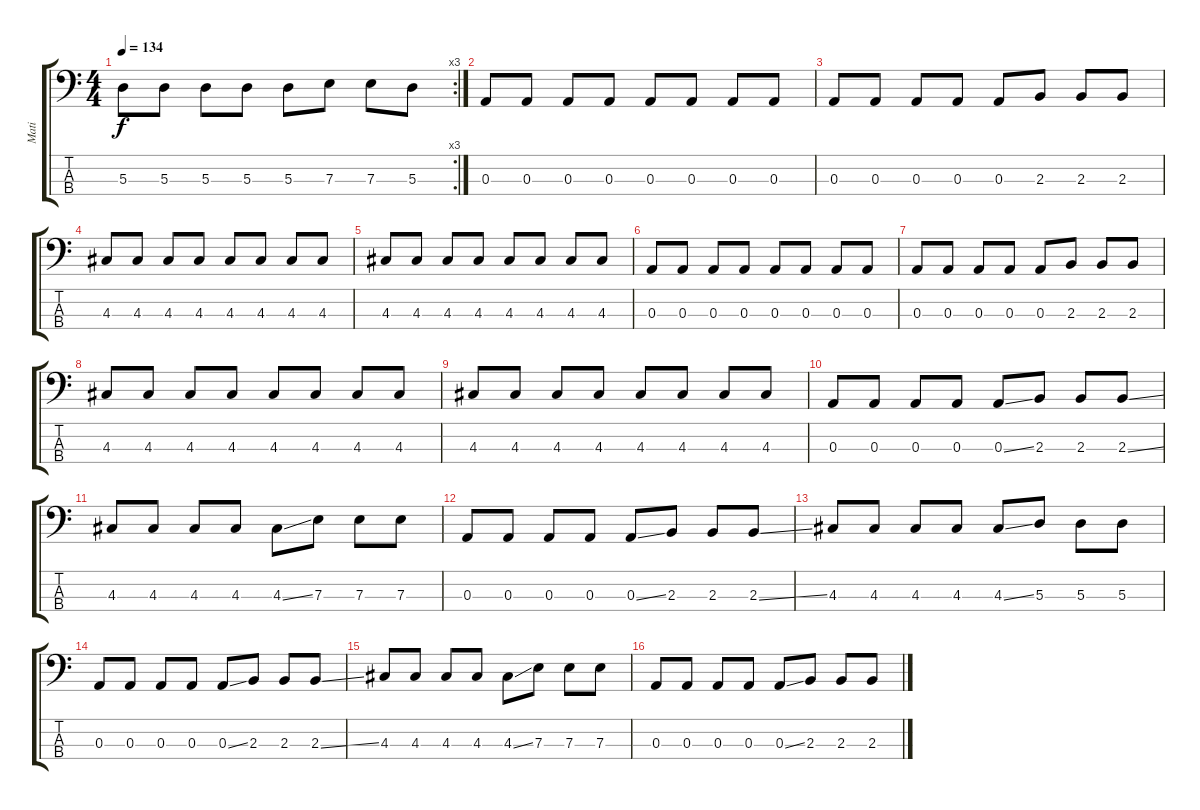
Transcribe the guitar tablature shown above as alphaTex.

\track ("Mati" "Mati") {instrument electricbasspick}
\staff {score tabs}
\tuning (G2 D2 A1 E1) {hide}
\rc 3
\ts (4 4)
\tempo 134
\clef f4
\ks c
5.3.8{dy f} 5.3.8 5.3.8 5.3.8 5.3.8 7.3.8 7.3.8 5.3.8 |
0.3.8 0.3.8 0.3.8 0.3.8 0.3.8 0.3.8 0.3.8 0.3.8 |
0.3.8 0.3.8 0.3.8 0.3.8 0.3.8 2.3.8 2.3.8 2.3.8 |
4.3.8 4.3.8 4.3.8 4.3.8 4.3.8 4.3.8 4.3.8 4.3.8 |
4.3.8 4.3.8 4.3.8 4.3.8 4.3.8 4.3.8 4.3.8 4.3.8 |
0.3.8 0.3.8 0.3.8 0.3.8 0.3.8 0.3.8 0.3.8 0.3.8 |
0.3.8 0.3.8 0.3.8 0.3.8 0.3.8 2.3.8 2.3.8 2.3.8 |
4.3.8 4.3.8 4.3.8 4.3.8 4.3.8 4.3.8 4.3.8 4.3.8 |
4.3.8 4.3.8 4.3.8 4.3.8 4.3.8 4.3.8 4.3.8 4.3.8 |
0.3.8 0.3.8 0.3.8 0.3.8 0.3{ss}.8 2.3.8 2.3.8 2.3{ss}.8 |
4.3.8 4.3.8 4.3.8 4.3.8 4.3{ss}.8 7.3.8 7.3.8 7.3.8 |
0.3.8 0.3.8 0.3.8 0.3.8 0.3{ss}.8 2.3.8 2.3.8 2.3{ss}.8 |
4.3.8 4.3.8 4.3.8 4.3.8 4.3{ss}.8 5.3.8 5.3.8 5.3.8 |
0.3.8 0.3.8 0.3.8 0.3.8 0.3{ss}.8 2.3.8 2.3.8 2.3{ss}.8 |
4.3.8 4.3.8 4.3.8 4.3.8 4.3{ss}.8 7.3.8 7.3.8 7.3.8 |
0.3.8 0.3.8 0.3.8 0.3.8 0.3{ss}.8 2.3.8 2.3.8 2.3{ss}.8
